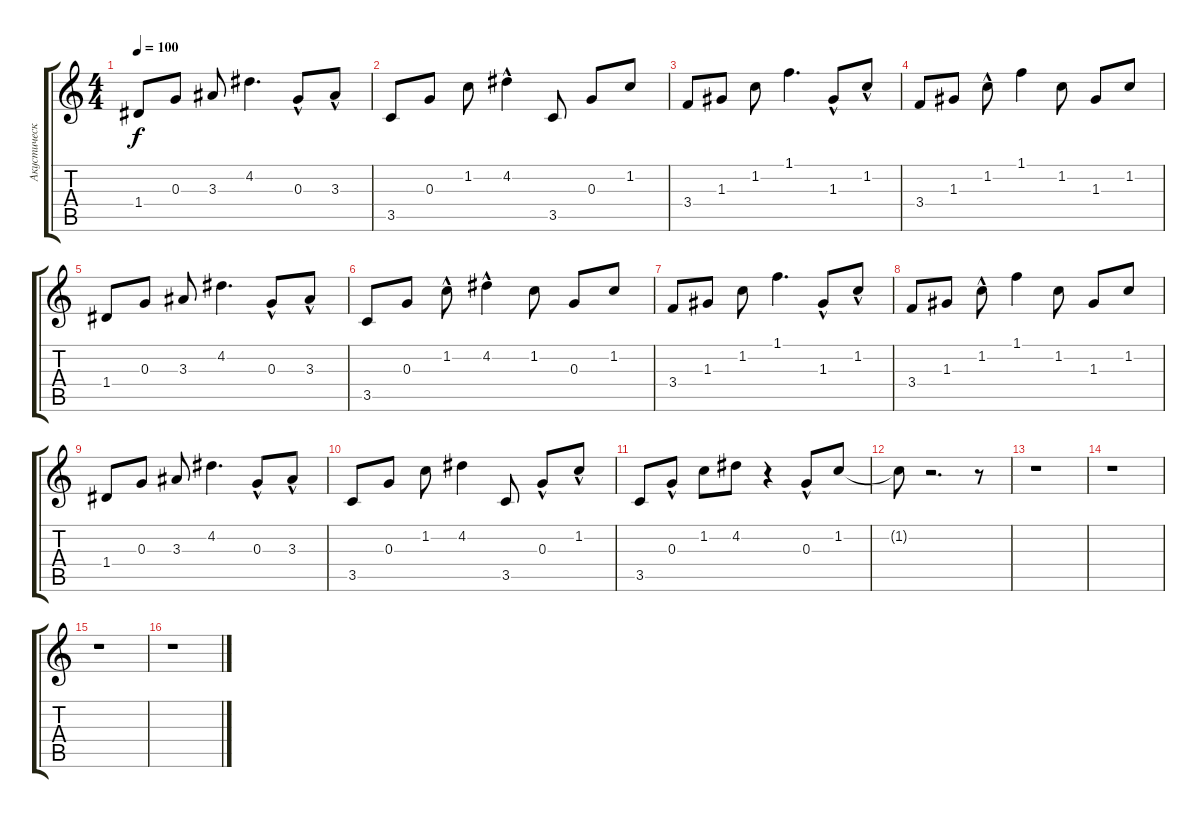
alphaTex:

\track ("Акустическая Гитара" "Акустическ") {instrument acousticguitarsteel}
\staff {score tabs}
\tuning (E4 B3 G3 D3 A2 E2) {hide}
\ts (4 4)
\tempo 100
\clef g2
\ks c
1.4.8{dy f} 0.3.8 3.3.8 4.2.4{d} 0.3{hac}.8 3.3{hac}.8 |
3.5.8 0.3.8 1.2.8 4.2{hac}.4 3.5.8 0.3.8 1.2.8 |
3.4.8 1.3.8 1.2.8 1.1.4{d} 1.3{hac}.8 1.2{hac}.8 |
3.4.8 1.3.8 1.2{hac}.8 1.1.4 1.2.8 1.3.8 1.2.8 |
1.4.8 0.3.8 3.3.8 4.2.4{d} 0.3{hac}.8 3.3{hac}.8 |
3.5.8 0.3.8 1.2{hac}.8 4.2{hac}.4 1.2.8 0.3.8 1.2.8 |
3.4.8 1.3.8 1.2.8 1.1.4{d} 1.3{hac}.8 1.2{hac}.8 |
3.4.8 1.3.8 1.2{hac}.8 1.1.4 1.2.8 1.3.8 1.2.8 |
1.4.8 0.3.8 3.3.8 4.2.4{d} 0.3{hac}.8 3.3{hac}.8 |
3.5.8 0.3.8 1.2.8 4.2.4 3.5.8 0.3{hac}.8 1.2{hac}.8 |
3.5.8 0.3{hac}.8 1.2.8 4.2.8 r.4 0.3{hac}.8 1.2.8 |
1.2{t}.8 r.2{d} r.8 |
r.1 |
r.1 |
r.1 |
r.1
